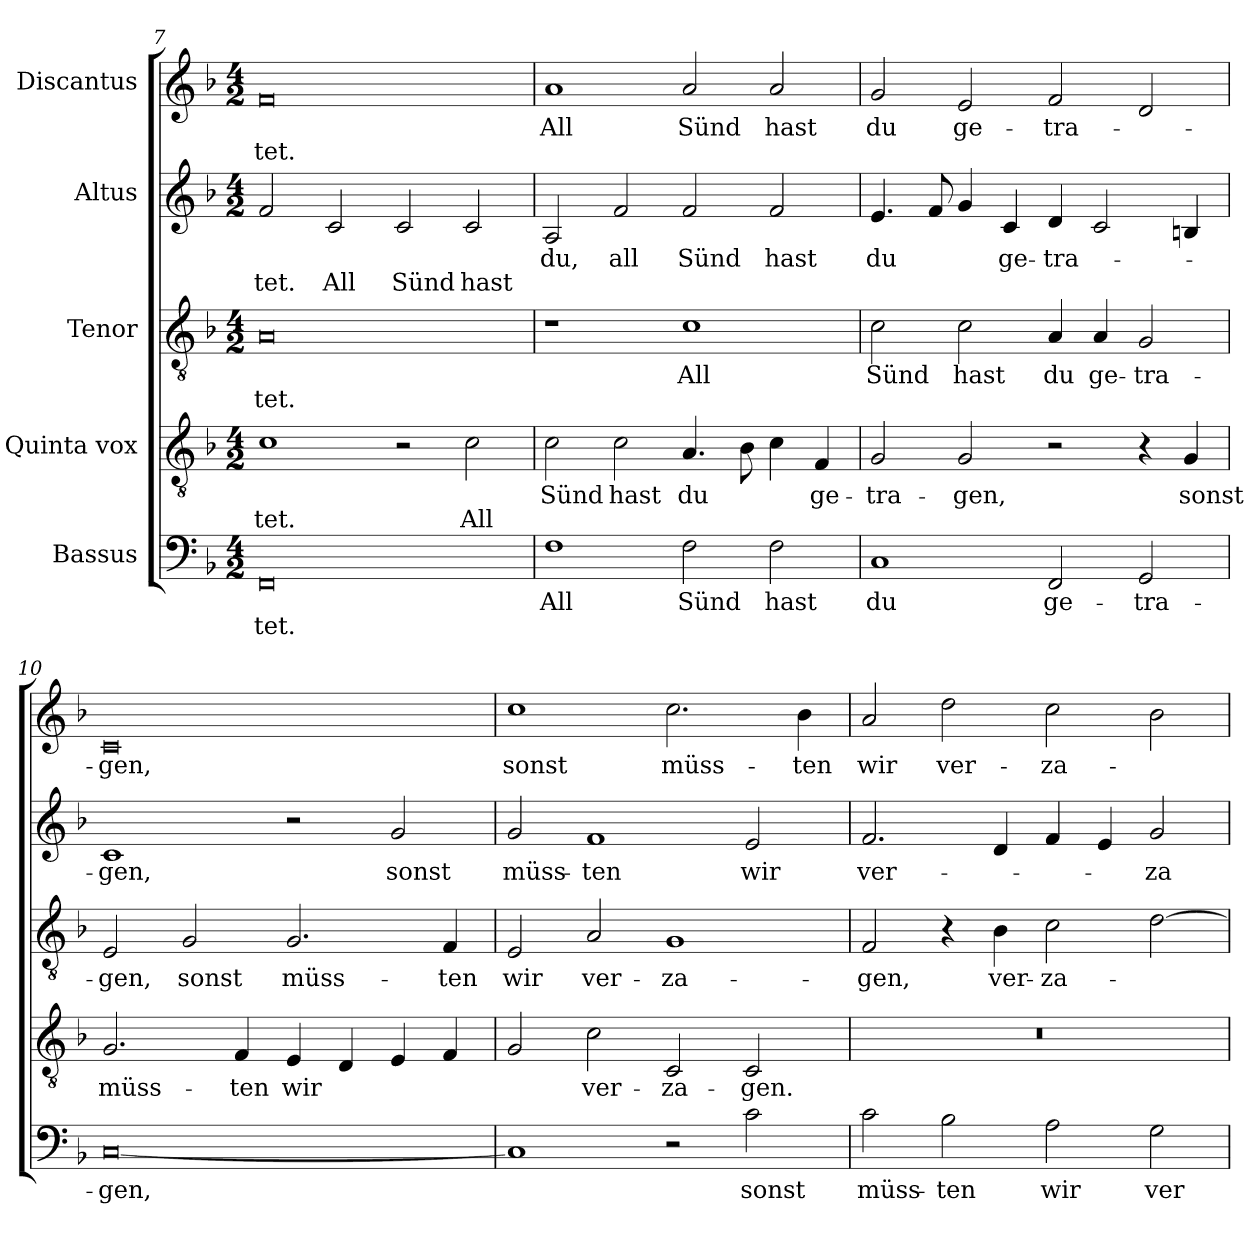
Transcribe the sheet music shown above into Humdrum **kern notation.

**kern	**text	**text	**kern	**text	**text	**kern	**text	**text	**kern	**text	**text	**kern	**text	**text
*part5	*part5	*part5	*part4	*part4	*part4	*part3	*part3	*part3	*part2	*part2	*part2	*part1	*part1	*part1
*staff5	*staff5	*staff5	*staff4	*staff4	*staff4	*staff3	*staff3	*staff3	*staff2	*staff2	*staff2	*staff1	*staff1	*staff1
*I"Bassus	*	*	*I"Quinta vox	*	*	*I"Tenor	*	*	*I"Altus	*	*	*I"Discantus	*	*
*clefF4	*	*	*clefGv2	*	*	*clefGv2	*	*	*clefG2	*	*	*clefG2	*	*
*k[b-]	*	*	*k[b-]	*	*	*k[b-]	*	*	*k[b-]	*	*	*k[b-]	*	*
*M4/2	*	*	*M4/2	*	*	*M4/2	*	*	*M4/2	*	*	*M4/2	*	*
=7	=7	=7	=7	=7	=7	=7	=7	=7	=7	=7	=7	=7	=7	=7
!	!	!LO:LY:b	!	!	!LO:LY:b	!	!	!LO:LY:b	!	!	!LO:LY:b	!	!	!LO:LY:b
0FF	.	-tet.	1c	.	-tet.	0A	.	-tet.	2f/	.	-tet.	0f	.	-tet.
!	!	!	!	!	!	!	!	!	!	!	!LO:LY:b	!	!	!
.	.	.	.	.	.	.	.	.	2c/	.	All	.	.	.
!	!	!	!	!	!	!	!	!	!	!	!LO:LY:b	!	!	!
.	.	.	2r	.	.	.	.	.	2c/	.	Sünd	.	.	.
!	!	!	!	!	!LO:LY:b	!	!	!	!	!	!LO:LY:b	!	!	!
.	.	.	2c\	.	All	.	.	.	2c/	.	hast	.	.	.
!!LO:PB:g=z
=8	=8	=8	=8	=8	=8	=8	=8	=8	=8	=8	=8	=8	=8	=8
!	!LO:LY:b	!	!	!LO:LY:b	!	!	!	!	!	!LO:LY:b	!	!	!LO:LY:b	!
1F	All	.	2c\	Sünd	.	1r	.	.	2A/	du,	.	1a	All	.
!	!	!	!	!LO:LY:b	!	!	!	!	!	!LO:LY:b	!	!	!	!
.	.	.	2c\	hast	.	.	.	.	2f/	all	.	.	.	.
!	!LO:LY:b	!	!	!LO:LY:b	!	!	!LO:LY:b	!	!	!LO:LY:b	!	!	!LO:LY:b	!
2F\	Sünd	.	4.A/	-du	.	1c	All	.	2f/	Sünd	.	2a/	Sünd	.
.	.	.	8B-\	.	.	.	.	.	.	.	.	.	.	.
!	!LO:LY:b	!	!	!	!	!	!	!	!	!LO:LY:b	!	!	!LO:LY:b	!
2F\	hast	.	4c\	.	.	.	.	.	2f/	hast	.	2a/	hast	.
!	!	!	!	!LO:LY:b	!	!	!	!	!	!	!	!	!	!
.	.	.	4F/	ge-	.	.	.	.	.	.	.	.	.	.
=9	=9	=9	=9	=9	=9	=9	=9	=9	=9	=9	=9	=9	=9	=9
!	!LO:LY:b	!	!	!LO:LY:b	!	!	!LO:LY:b	!	!	!LO:LY:b	!	!	!LO:LY:b	!
1C	du	.	2G/	-tra-	.	2c\	Sünd	.	4.e/	-du	.	2g/	du	.
.	.	.	.	.	.	.	.	.	8f/	.	.	.	.	.
!	!	!	!	!LO:LY:b	!	!	!LO:LY:b	!	!	!	!	!	!LO:LY:b	!
.	.	.	2G/	-gen,	.	2c\	hast	.	4g/	.	.	2e/	ge-	.
!	!	!	!	!	!	!	!	!	!	!LO:LY:b	!	!	!	!
.	.	.	.	.	.	.	.	.	4c/	ge-	.	.	.	.
!	!LO:LY:b	!	!	!	!	!	!LO:LY:b	!	!	!LO:LY:b	!	!	!LO:LY:b	!
2FF/	ge-	.	2r	.	.	4A/	du	.	4d/	-tra-	.	2f/	-tra-	.
!	!	!	!	!	!	!	!LO:LY:b	!	!	!	!	!	!	!
.	.	.	.	.	.	4A/	ge-	.	2c/	.	.	.	.	.
!	!LO:LY:b	!	!	!	!	!	!LO:LY:b	!	!	!	!	!	!	!
2GG/	-tra-	.	4r	.	.	2G/	-tra-	.	.	.	.	2d/	.	.
!	!	!	!	!LO:LY:b	!	!	!	!	!	!	!	!	!	!
.	.	.	4G/	sonst	.	.	.	.	4Bn/	.	.	.	.	.
=10	=10	=10	=10	=10	=10	=10	=10	=10	=10	=10	=10	=10	=10	=10
!	!LO:LY:b	!	!	!LO:LY:b	!	!	!LO:LY:b	!	!	!LO:LY:b	!	!	!LO:LY:b	!
[0C	-gen,	.	2.G/	müss-	.	2E/	-gen,	.	1c	-gen,	.	0c	-gen,	.
!	!	!	!	!	!	!	!LO:LY:b	!	!	!	!	!	!	!
.	.	.	.	.	.	2G/	sonst	.	.	.	.	.	.	.
!	!	!	!	!LO:LY:b	!	!	!	!	!	!	!	!	!	!
.	.	.	4F/	-ten	.	.	.	.	.	.	.	.	.	.
!	!	!	!	!LO:LY:b	!	!	!LO:LY:b	!	!	!	!	!	!	!
.	.	.	4E/	wir	.	2.G/	müss-	.	2r	.	.	.	.	.
.	.	.	4D/	.	.	.	.	.	.	.	.	.	.	.
!	!	!	!	!	!	!	!	!	!	!LO:LY:b	!	!	!	!
.	.	.	4E/	.	.	.	.	.	2g/	sonst	.	.	.	.
!	!	!	!	!	!	!	!LO:LY:b	!	!	!	!	!	!	!
.	.	.	4F/	.	.	4F/	-ten	.	.	.	.	.	.	.
!!LO:LB:g=z
=11	=11	=11	=11	=11	=11	=11	=11	=11	=11	=11	=11	=11	=11	=11
!	!	!	!	!	!	!	!LO:LY:b	!	!	!LO:LY:b	!	!	!LO:LY:b	!
1C]	.	.	2G/	.	.	2E/	wir	.	2g/	müss-	.	1cc	sonst	.
!	!	!	!	!LO:LY:b	!	!	!LO:LY:b	!	!	!LO:LY:b	!	!	!	!
.	.	.	2c\	ver-	.	2A/	ver-	.	1f	-ten	.	.	.	.
!	!	!	!	!LO:LY:b	!	!	!LO:LY:b	!	!	!	!	!	!LO:LY:b	!
2r	.	.	2C/	-za-	.	1G	-za-	.	.	.	.	2.cc\	müss-	.
!	!LO:LY:b	!	!	!LO:LY:b	!	!	!	!	!	!LO:LY:b	!	!	!	!
2c\	sonst	.	2C/	-gen.	.	.	.	.	2e/	wir	.	.	.	.
!	!	!	!	!	!	!	!	!	!	!	!	!	!LO:LY:b	!
.	.	.	.	.	.	.	.	.	.	.	.	4b-\	-ten	.
=12	=12	=12	=12	=12	=12	=12	=12	=12	=12	=12	=12	=12	=12	=12
!	!LO:LY:b	!	!	!	!	!	!LO:LY:b	!	!	!LO:LY:b	!	!	!LO:LY:b	!
2c\	müss-	.	0r	.	.	2F/	-gen,	.	2.f/	ver-	.	2a/	wir	.
!	!LO:LY:b	!	!	!	!	!	!	!	!	!	!	!	!LO:LY:b	!
2B-\	-ten	.	.	.	.	4r	.	.	.	.	.	2dd\	ver-	.
!	!	!	!	!	!	!	!LO:LY:b	!	!	!	!	!	!	!
.	.	.	.	.	.	4B-\	ver-	.	4d/	.	.	.	.	.
!	!LO:LY:b	!	!	!	!	!	!LO:LY:b	!	!	!	!	!	!LO:LY:b	!
2A\	wir	.	.	.	.	2c\	-za-	.	4f/	.	.	2cc\	-za-	.
.	.	.	.	.	.	.	.	.	4e/	.	.	.	.	.
!	!LO:LY:b	!	!	!	!	!	!	!	!	!LO:LY:b	!	!	!	!
2G\	ver-	.	.	.	.	[2d\	.	.	2g/	-za-	.	2b-\	.	.
=	=	=	=	=	=	=	=	=	=	=	=	=	=	=
*-	*-	*-	*-	*-	*-	*-	*-	*-	*-	*-	*-	*-	*-	*-
